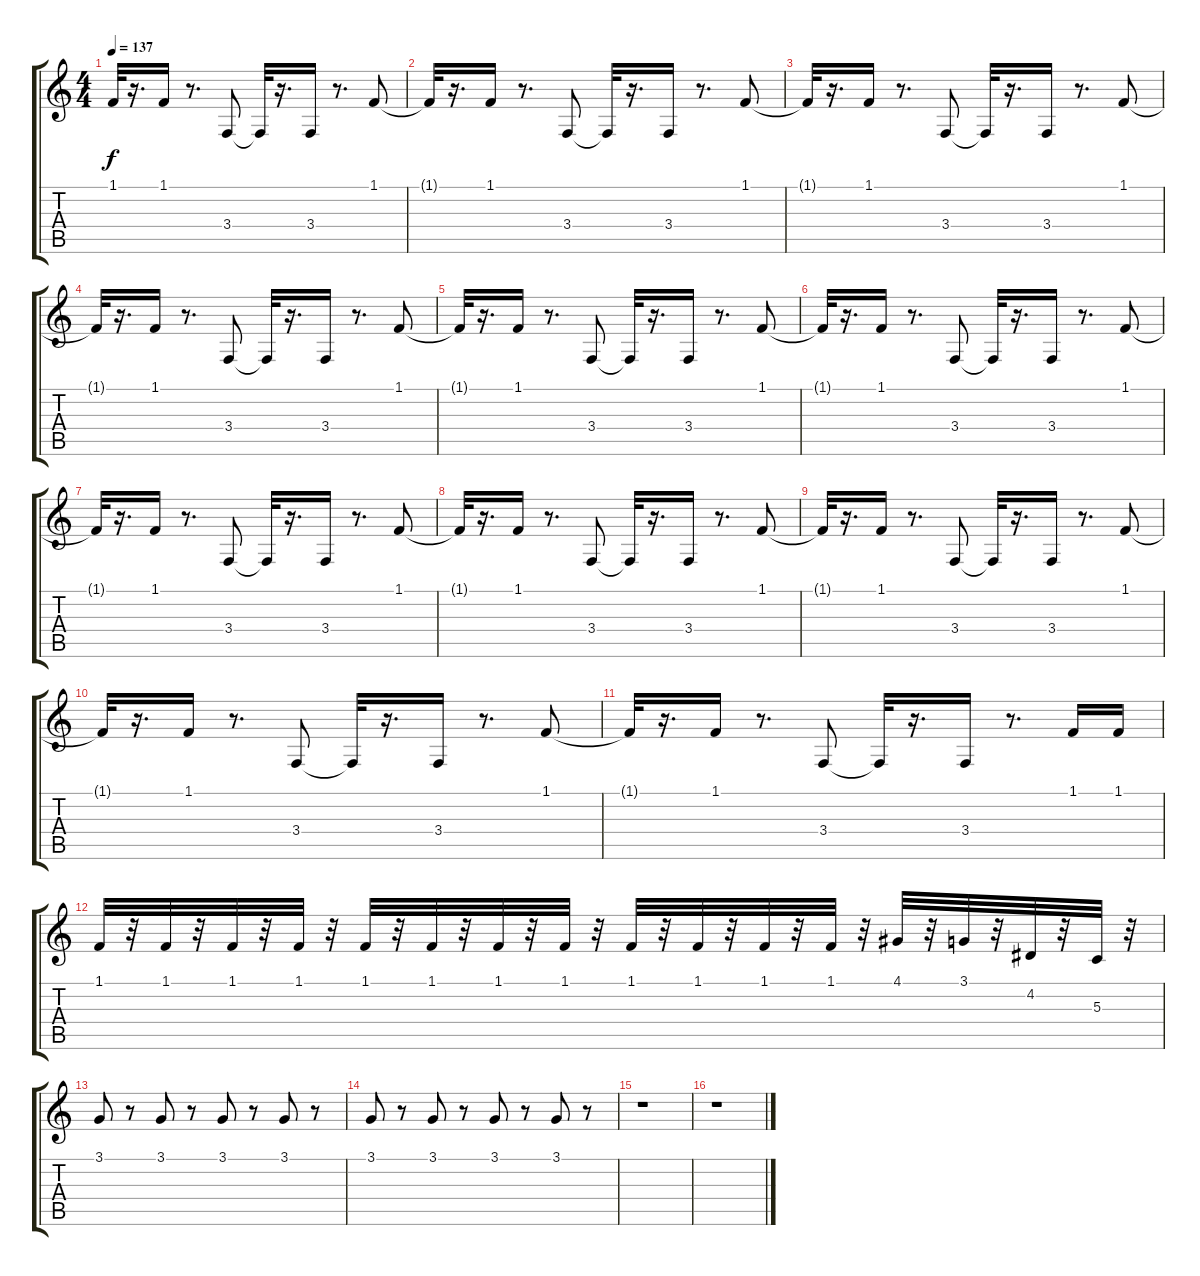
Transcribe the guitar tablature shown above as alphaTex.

\track "" {instrument lead2sawtooth}
\staff {score tabs}
\tuning (E4 B3 G3 D3 A2 E2) {hide}
\ts (4 4)
\tempo 137
\clef g2
\ks c
1.1{t}.32{dy f} r.16{d} 1.1.16 r.8{d} 3.4.8 3.4{t}.32 r.16{d} 3.4.16 r.8{d} 1.1.8 |
1.1{t}.32 r.16{d} 1.1.16 r.8{d} 3.4.8 3.4{t}.32 r.16{d} 3.4.16 r.8{d} 1.1.8 |
1.1{t}.32 r.16{d} 1.1.16 r.8{d} 3.4.8 3.4{t}.32 r.16{d} 3.4.16 r.8{d} 1.1.8 |
1.1{t}.32 r.16{d} 1.1.16 r.8{d} 3.4.8 3.4{t}.32 r.16{d} 3.4.16 r.8{d} 1.1.8 |
1.1{t}.32 r.16{d} 1.1.16 r.8{d} 3.4.8 3.4{t}.32 r.16{d} 3.4.16 r.8{d} 1.1.8 |
1.1{t}.32 r.16{d} 1.1.16 r.8{d} 3.4.8 3.4{t}.32 r.16{d} 3.4.16 r.8{d} 1.1.8 |
1.1{t}.32 r.16{d} 1.1.16 r.8{d} 3.4.8 3.4{t}.32 r.16{d} 3.4.16 r.8{d} 1.1.8 |
1.1{t}.32 r.16{d} 1.1.16 r.8{d} 3.4.8 3.4{t}.32 r.16{d} 3.4.16 r.8{d} 1.1.8 |
1.1{t}.32 r.16{d} 1.1.16 r.8{d} 3.4.8 3.4{t}.32 r.16{d} 3.4.16 r.8{d} 1.1.8 |
1.1{t}.32 r.16{d} 1.1.16 r.8{d} 3.4.8 3.4{t}.32 r.16{d} 3.4.16 r.8{d} 1.1.8 |
1.1{t}.32 r.16{d} 1.1.16 r.8{d} 3.4.8 3.4{t}.32 r.16{d} 3.4.16 r.8{d} 1.1.16{volume 13} 1.1.16 |
1.1.32{volume 13 balance 0} r.32 1.1.32{volume 13 balance 1} r.32 1.1.32{volume 12 balance 2} r.32 1.1.32{volume 12 balance 4} r.32 1.1.32{volume 11 balance 5} r.32 1.1.32{volume 11 balance 6} r.32 1.1.32{volume 10 balance 7} r.32 1.1.32{volume 10 balance 8} r.32 1.1.32{volume 9 balance 9} r.32 1.1.32{volume 9 balance 10} r.32 1.1.32{volume 8 balance 11} r.32 1.1.32{volume 8 balance 12} r.32 4.1.32{volume 9 balance 14} r.32 3.1.32{volume 9 balance 15} r.32 4.2.32{volume 9 balance 16} r.32 5.3.32{volume 8} r.32 |
3.1.8{volume 8} r.8 3.1.8{volume 5} r.8 3.1.8{volume 5} r.8 3.1.8{volume 4} r.8 |
3.1.8{volume 3} r.8 3.1.8{volume 2} r.8 3.1.8{volume 2} r.8 3.1.8{volume 1} r.8 |
r.1 |
r.1
